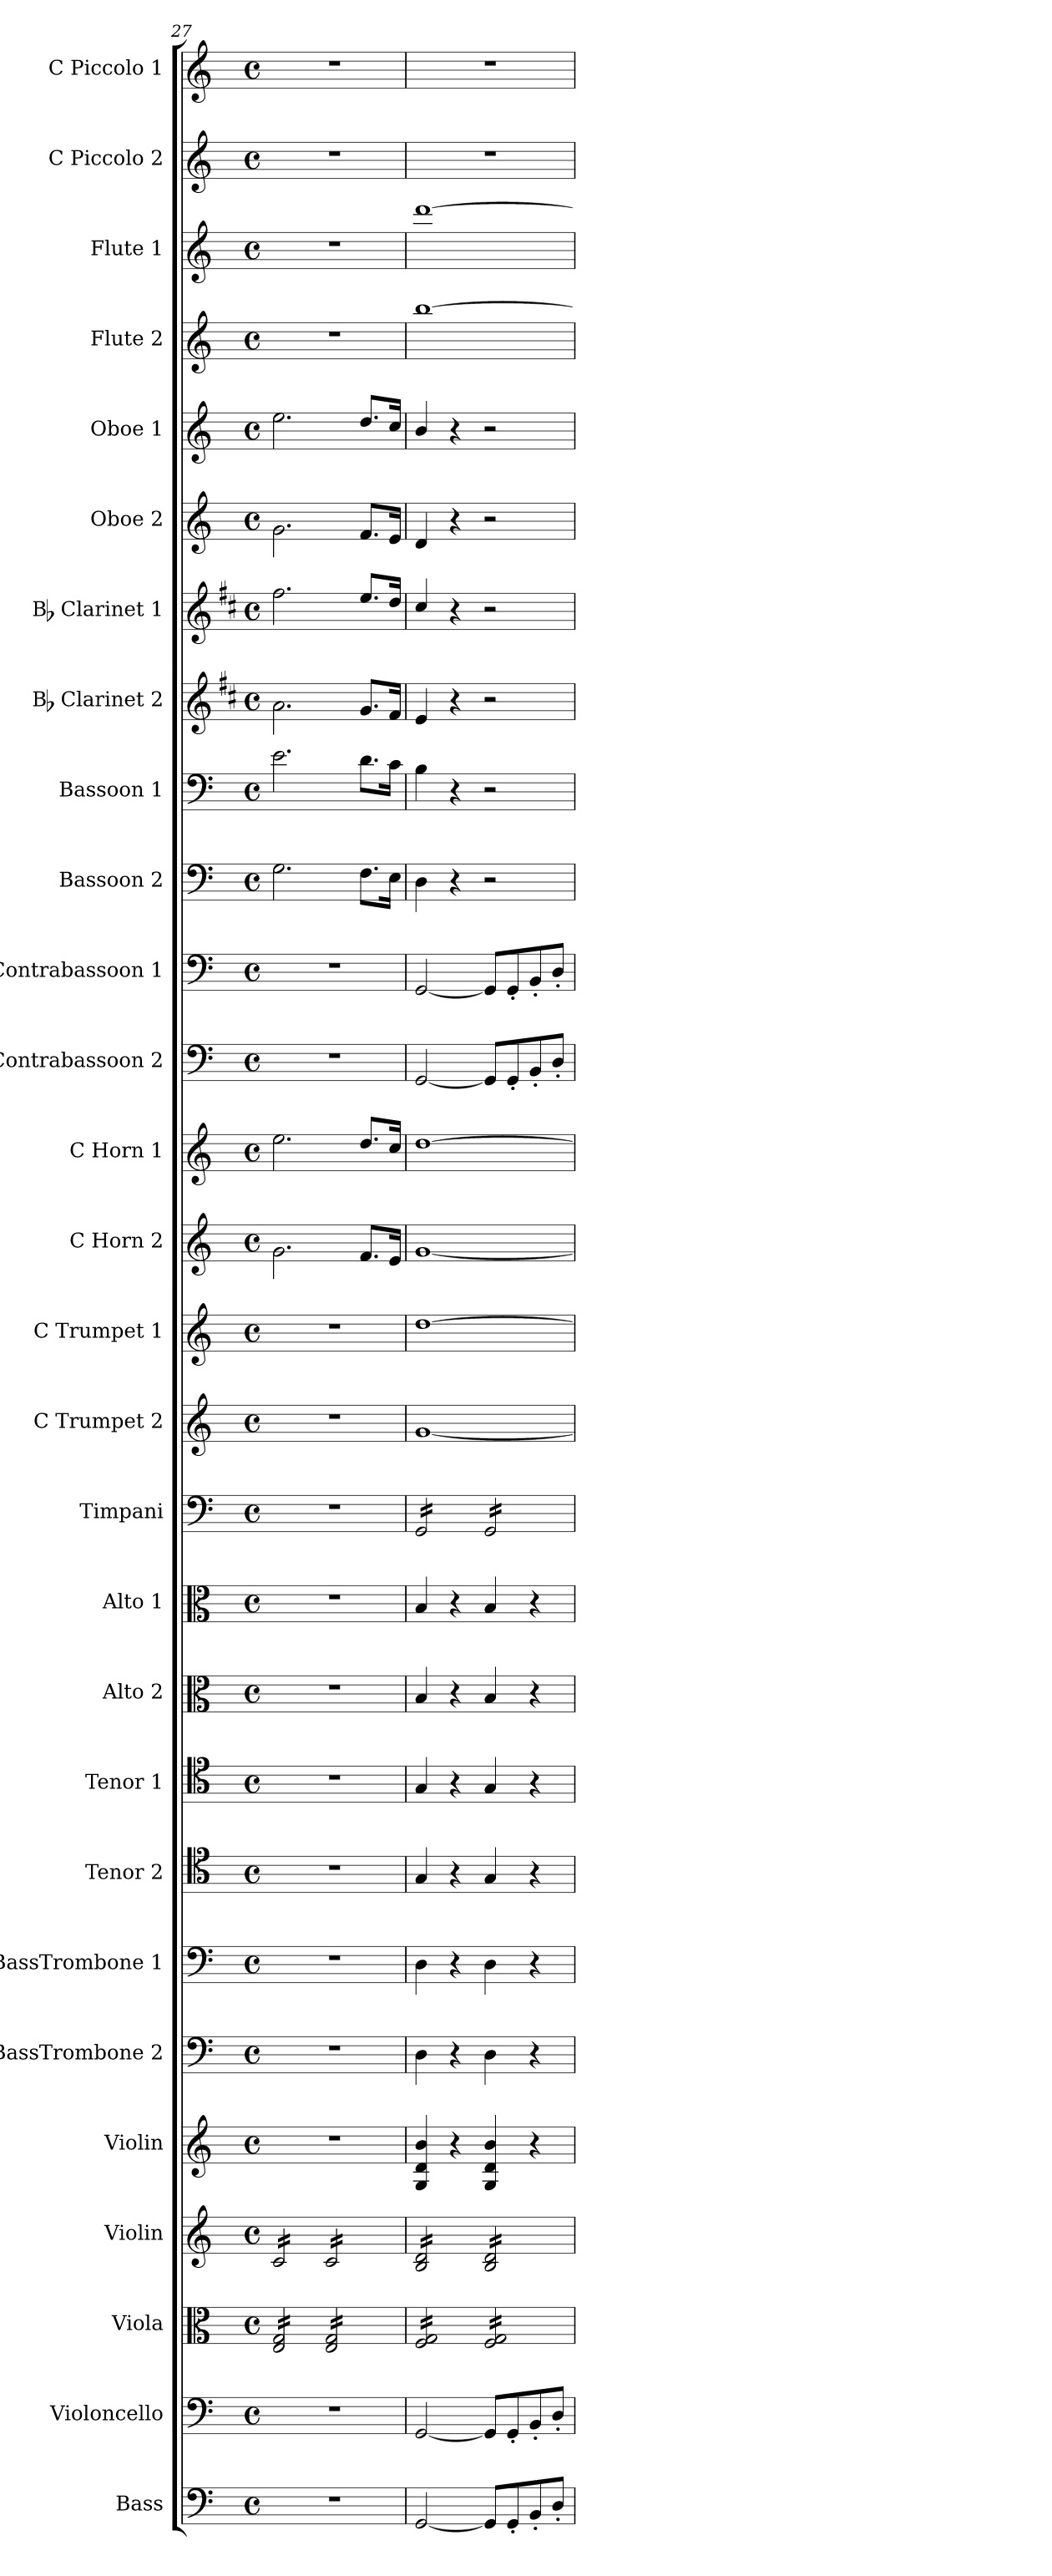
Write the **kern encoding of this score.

**kern	**kern	**kern	**kern	**kern	**kern	**kern	**kern	**kern	**kern	**kern	**kern	**kern	**kern	**kern	**kern	**kern	**kern	**kern	**kern	**kern	**kern	**kern	**kern	**kern	**kern	**kern	**kern
*part28	*part27	*part26	*part25	*part24	*part23	*part22	*part21	*part20	*part19	*part18	*part17	*part16	*part15	*part14	*part13	*part12	*part11	*part10	*part9	*part8	*part7	*part6	*part5	*part4	*part3	*part2	*part1
*staff28	*staff27	*staff26	*staff25	*staff24	*staff23	*staff22	*staff21	*staff20	*staff19	*staff18	*staff17	*staff16	*staff15	*staff14	*staff13	*staff12	*staff11	*staff10	*staff9	*staff8	*staff7	*staff6	*staff5	*staff4	*staff3	*staff2	*staff1
*I"Bass	*I"Violoncello	*I"Viola	*I"Violin	*I"Violin	*I"BassTrombone 2	*I"BassTrombone 1	*I"Tenor 2	*I"Tenor 1	*I"Alto 2	*I"Alto 1	*I"Timpani	*I"C Trumpet 2	*I"C Trumpet 1	*I"C Horn 2	*I"C Horn 1	*I"Contrabassoon 2	*I"Contrabassoon 1	*I"Bassoon 2	*I"Bassoon 1	*I"Bb Clarinet 2	*I"Bb Clarinet 1	*I"Oboe 2	*I"Oboe 1	*I"Flute 2	*I"Flute 1	*I"C Piccolo 2	*I"C Piccolo 1
*I'B	*I'Vc	*I'Vla	*I'Vln	*I'Vln	*I'BTrb 2	*I'BTrb 1	*I'T 2	*I'T 1	*I'A 2	*I'A 1	*I'Timp	*I'Tpt 2	*I'Tpt 1	*I'Hn 2	*I'Hn 1	*I'C Bsn 2	*I'C Bsn 1	*I'Bsn 2	*I'Bsn 1	*I'Cl 2	*I'Cl 1	*I'Ob 2	*I'Ob 1	*I'Fl 2	*I'Fl 1	*I'Picc 2	*I'Picc 1
!!LO:PB:g=z
*clefF4	*clefF4	*clefC3	*clefG2	*clefG2	*clefF4	*clefF4	*clefC4	*clefC4	*clefC3	*clefC3	*clefF4	*clefG2	*clefG2	*clefG2	*clefG2	*clefF4	*clefF4	*clefF4	*clefF4	*clefG2	*clefG2	*clefG2	*clefG2	*clefG2	*clefG2	*clefG2	*clefG2
*ITrd7c12	*	*	*	*	*	*	*	*	*	*	*	*	*	*ITrd7c12	*ITrd7c12	*ITrd7c12	*ITrd7c12	*	*	*ITrd1c2	*ITrd1c2	*	*	*	*	*ITrd-7c-12	*ITrd-7c-12
*k[]	*k[]	*k[]	*k[]	*k[]	*k[]	*k[]	*k[]	*k[]	*k[]	*k[]	*k[]	*k[]	*k[]	*k[]	*k[]	*k[]	*k[]	*k[]	*k[]	*k[]	*k[]	*k[]	*k[]	*k[]	*k[]	*k[]	*k[]
*M4/4	*M4/4	*M4/4	*M4/4	*M4/4	*M4/4	*M4/4	*M4/4	*M4/4	*M4/4	*M4/4	*M4/4	*M4/4	*M4/4	*M4/4	*M4/4	*M4/4	*M4/4	*M4/4	*M4/4	*M4/4	*M4/4	*M4/4	*M4/4	*M4/4	*M4/4	*M4/4	*M4/4
*met(c)	*met(c)	*met(c)	*met(c)	*met(c)	*met(c)	*met(c)	*met(c)	*met(c)	*met(c)	*met(c)	*met(c)	*met(c)	*met(c)	*met(c)	*met(c)	*met(c)	*met(c)	*met(c)	*met(c)	*met(c)	*met(c)	*met(c)	*met(c)	*met(c)	*met(c)	*met(c)	*met(c)
=27	=27	=27	=27	=27	=27	=27	=27	=27	=27	=27	=27	=27	=27	=27	=27	=27	=27	=27	=27	=27	=27	=27	=27	=27	=27	=27	=27
*	*	*tremolo	*	*	*	*	*	*	*	*	*	*	*	*	*	*	*	*	*	*	*	*	*	*	*	*	*
*	*	*	*tremolo	*	*	*	*	*	*	*	*	*	*	*	*	*	*	*	*	*	*	*	*	*	*	*	*
1r	1r	16E/ 16G/LL	16cLL	1r	1r	1r	1r	1r	1r	1r	1r	1r	1r	2.G\	2.e\	1r	1r	2.G\	2.e\	2.g\	2.ee\	2.g\	2.ee\	1r	1r	1r	1r
.	.	16E/ 16G/	16c	.	.	.	.	.	.	.	.	.	.	.	.	.	.	.	.	.	.	.	.	.	.	.	.
.	.	16E/ 16G/	16c	.	.	.	.	.	.	.	.	.	.	.	.	.	.	.	.	.	.	.	.	.	.	.	.
.	.	16E/ 16G/	16c	.	.	.	.	.	.	.	.	.	.	.	.	.	.	.	.	.	.	.	.	.	.	.	.
.	.	16E/ 16G/	16c	.	.	.	.	.	.	.	.	.	.	.	.	.	.	.	.	.	.	.	.	.	.	.	.
.	.	16E/ 16G/	16c	.	.	.	.	.	.	.	.	.	.	.	.	.	.	.	.	.	.	.	.	.	.	.	.
.	.	16E/ 16G/	16c	.	.	.	.	.	.	.	.	.	.	.	.	.	.	.	.	.	.	.	.	.	.	.	.
.	.	16E/ 16G/JJ	16cJJ	.	.	.	.	.	.	.	.	.	.	.	.	.	.	.	.	.	.	.	.	.	.	.	.
.	.	16E/ 16G/LL	16cLL	.	.	.	.	.	.	.	.	.	.	.	.	.	.	.	.	.	.	.	.	.	.	.	.
.	.	16E/ 16G/	16c	.	.	.	.	.	.	.	.	.	.	.	.	.	.	.	.	.	.	.	.	.	.	.	.
.	.	16E/ 16G/	16c	.	.	.	.	.	.	.	.	.	.	.	.	.	.	.	.	.	.	.	.	.	.	.	.
.	.	16E/ 16G/	16c	.	.	.	.	.	.	.	.	.	.	.	.	.	.	.	.	.	.	.	.	.	.	.	.
.	.	16E/ 16G/	16c	.	.	.	.	.	.	.	.	.	.	8.F/L	8.d/L	.	.	8.F\L	8.d\L	8.f/L	8.dd/L	8.f/L	8.dd/L	.	.	.	.
.	.	16E/ 16G/	16c	.	.	.	.	.	.	.	.	.	.	.	.	.	.	.	.	.	.	.	.	.	.	.	.
.	.	16E/ 16G/	16c	.	.	.	.	.	.	.	.	.	.	.	.	.	.	.	.	.	.	.	.	.	.	.	.
.	.	16E/ 16G/JJ	16cJJ	.	.	.	.	.	.	.	.	.	.	16E/Jk	16c/Jk	.	.	16E\Jk	16c\Jk	16e/Jk	16cc/Jk	16e/Jk	16cc/Jk	.	.	.	.
=28	=28	=28	=28	=28	=28	=28	=28	=28	=28	=28	=28	=28	=28	=28	=28	=28	=28	=28	=28	=28	=28	=28	=28	=28	=28	=28	=28
*	*	*	*	*	*	*	*	*	*	*	*tremolo	*	*	*	*	*	*	*	*	*	*	*	*	*	*	*	*
[2GGG	[2GG	16F/ 16G/LL	16B/ 16d/LL	4G/ 4d/ 4b/	4D	4D	4G	4G	4B	4B	16GGLL	[1g	[1dd	[1G	[1d	[2GGG	[2GGG	4D\	4B\	4d/	4b/	4d/	4b/	[1bb	[1ddd	1r	1r
.	.	16F/ 16G/	16B/ 16d/	.	.	.	.	.	.	.	16GG	.	.	.	.	.	.	.	.	.	.	.	.	.	.	.	.
.	.	16F/ 16G/	16B/ 16d/	.	.	.	.	.	.	.	16GG	.	.	.	.	.	.	.	.	.	.	.	.	.	.	.	.
.	.	16F/ 16G/	16B/ 16d/	.	.	.	.	.	.	.	16GG	.	.	.	.	.	.	.	.	.	.	.	.	.	.	.	.
.	.	16F/ 16G/	16B/ 16d/	4r	4r	4r	4r	4r	4r	4r	16GG	.	.	.	.	.	.	4r	4r	4r	4r	4r	4r	.	.	.	.
.	.	16F/ 16G/	16B/ 16d/	.	.	.	.	.	.	.	16GG	.	.	.	.	.	.	.	.	.	.	.	.	.	.	.	.
.	.	16F/ 16G/	16B/ 16d/	.	.	.	.	.	.	.	16GG	.	.	.	.	.	.	.	.	.	.	.	.	.	.	.	.
.	.	16F/ 16G/JJ	16B/ 16d/JJ	.	.	.	.	.	.	.	16GGJJ	.	.	.	.	.	.	.	.	.	.	.	.	.	.	.	.
8GGGL]	8GGL]	16F/ 16G/LL	16B/ 16d/LL	4G/ 4d/ 4b/	4D	4D	4G	4G	4B	4B	16GGLL	.	.	.	.	8GGGL]	8GGGL]	2r	2r	2r	2r	2r	2r	.	.	.	.
.	.	16F/ 16G/	16B/ 16d/	.	.	.	.	.	.	.	16GG	.	.	.	.	.	.	.	.	.	.	.	.	.	.	.	.
8GGG'	8GG'	16F/ 16G/	16B/ 16d/	.	.	.	.	.	.	.	16GG	.	.	.	.	8GGG'	8GGG'	.	.	.	.	.	.	.	.	.	.
.	.	16F/ 16G/	16B/ 16d/	.	.	.	.	.	.	.	16GG	.	.	.	.	.	.	.	.	.	.	.	.	.	.	.	.
8BBB'	8BB'	16F/ 16G/	16B/ 16d/	4r	4r	4r	4r	4r	4r	4r	16GG	.	.	.	.	8BBB'	8BBB'	.	.	.	.	.	.	.	.	.	.
.	.	16F/ 16G/	16B/ 16d/	.	.	.	.	.	.	.	16GG	.	.	.	.	.	.	.	.	.	.	.	.	.	.	.	.
8DD'J	8D'J	16F/ 16G/	16B/ 16d/	.	.	.	.	.	.	.	16GG	.	.	.	.	8DD'J	8DD'J	.	.	.	.	.	.	.	.	.	.
.	.	16F/ 16G/JJ	16B/ 16d/JJ	.	.	.	.	.	.	.	16GGJJ	.	.	.	.	.	.	.	.	.	.	.	.	.	.	.	.
*	*	*	*	*	*	*	*	*	*	*	*Xtremolo	*	*	*	*	*	*	*	*	*	*	*	*	*	*	*	*
*	*	*	*Xtremolo	*	*	*	*	*	*	*	*	*	*	*	*	*	*	*	*	*	*	*	*	*	*	*	*
*	*	*Xtremolo	*	*	*	*	*	*	*	*	*	*	*	*	*	*	*	*	*	*	*	*	*	*	*	*	*
=	=	=	=	=	=	=	=	=	=	=	=	=	=	=	=	=	=	=	=	=	=	=	=	=	=	=	=
*-	*-	*-	*-	*-	*-	*-	*-	*-	*-	*-	*-	*-	*-	*-	*-	*-	*-	*-	*-	*-	*-	*-	*-	*-	*-	*-	*-
